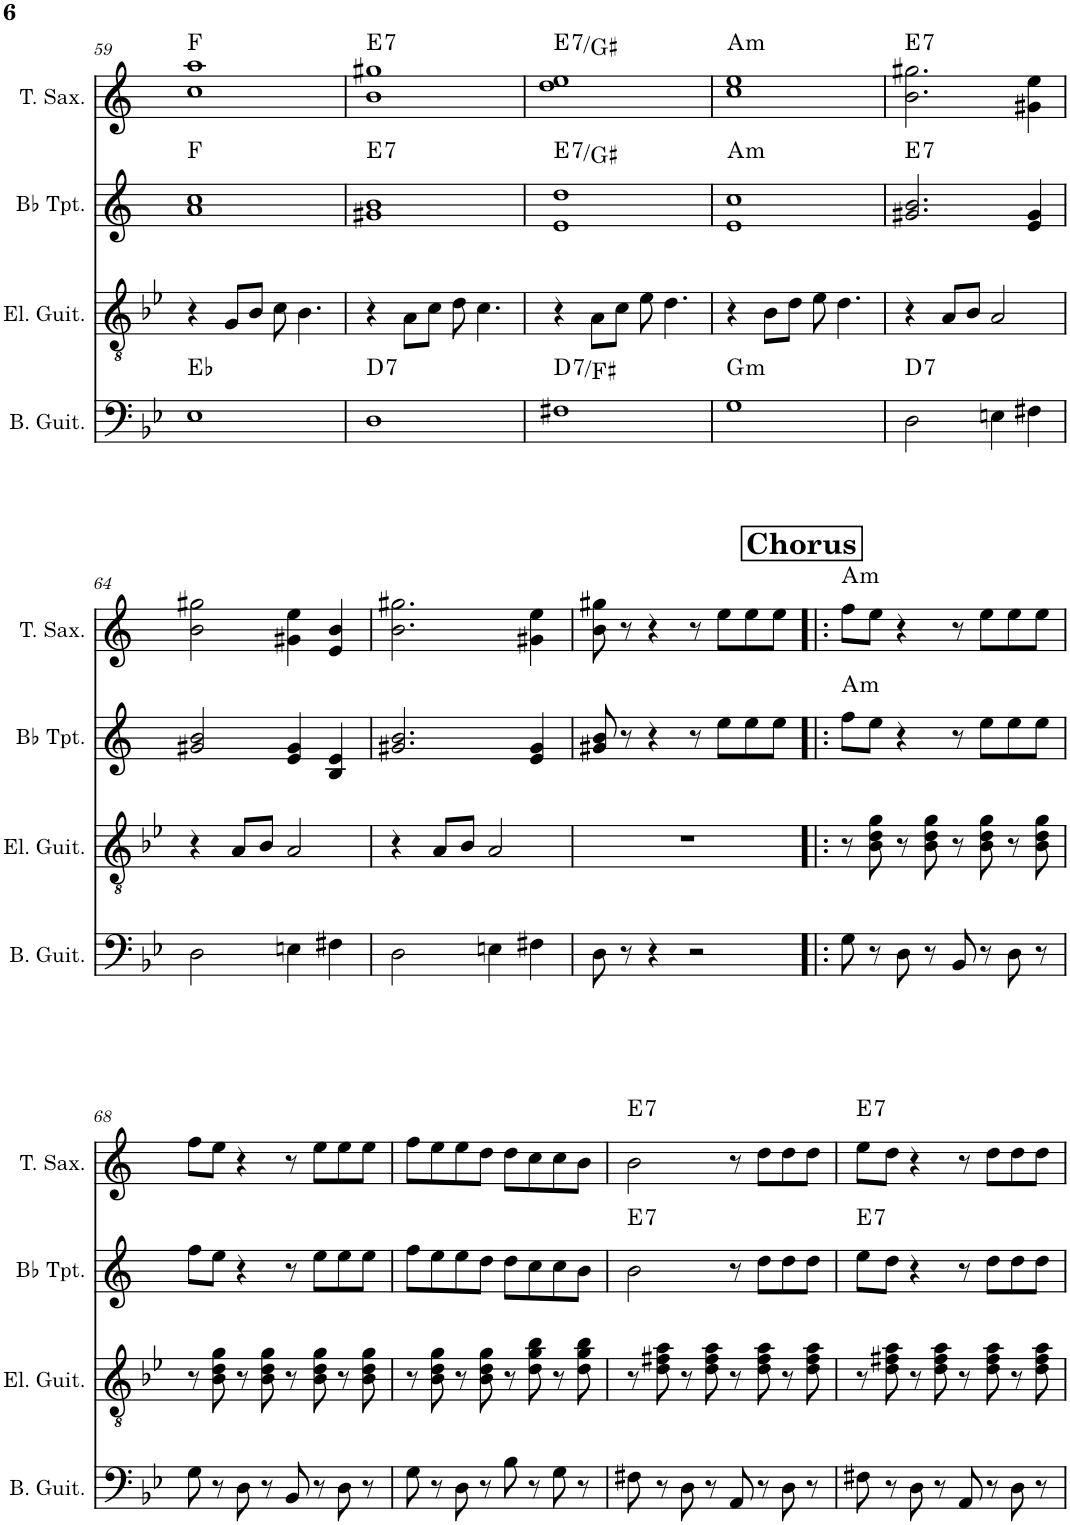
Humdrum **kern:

**kern	**harte	**kern	**kern	**harte	**kern	**harte
*part4	*part4	*part3	*part2	*part2	*part1	*part1
*staff4	*	*staff3	*staff2	*	*staff1	*
*I"Bass Guitar	*	*I"Electric Guitar	*I"Bb Trumpet	*	*I"Tenor Saxophone	*
*I'B. Guit.	*	*I'El. Guit.	*I'Bb Tpt.	*	*I'T. Sax.	*
!!LO:PB:g=z
*clefF4	*	*clefGv2	*clefG2	*	*clefG2	*
*Trd7c12	*	*	*Trd1c2	*	*Trd8c14	*
*k[b-e-]	*	*k[b-e-]	*k[]	*	*k[]	*
*M4/4	*	*M4/4	*M4/4	*	*M4/4	*
=59	=59	=59	=59	=59	=59	=59
1E-	Eb:maj	4r	1a 1cc	F:maj	1cc 1aa	F:maj
.	.	8G/L	.	.	.	.
.	.	8B-/J	.	.	.	.
.	.	8c\	.	.	.	.
.	.	4.B-\	.	.	.	.
=60	=60	=60	=60	=60	=60	=60
!	!LO:H:kt=7	!	!	!LO:H:kt=7	!	!LO:H:kt=7
1D	D:7	4r	1g#X 1b	E:7	1b 1gg#X	E:7
.	.	8A\L	.	.	.	.
.	.	8c\J	.	.	.	.
.	.	8d\	.	.	.	.
.	.	4.c\	.	.	.	.
=61	=61	=61	=61	=61	=61	=61
!	!LO:H:kt=7	!	!	!LO:H:kt=7	!	!LO:H:kt=7
1F#X	D:7/3	4r	1e 1dd	E:7/3	1dd 1ee	E:7/3
.	.	8A\L	.	.	.	.
.	.	8c\J	.	.	.	.
.	.	8e-\	.	.	.	.
.	.	4.d\	.	.	.	.
=62	=62	=62	=62	=62	=62	=62
!	!LO:H:kt=m	!	!	!LO:H:kt=m	!	!LO:H:kt=m
1G	G:min	4r	1e 1cc	A:min	1cc 1ee	A:min
.	.	8B-\L	.	.	.	.
.	.	8d\J	.	.	.	.
.	.	8e-\	.	.	.	.
.	.	4.d\	.	.	.	.
=63	=63	=63	=63	=63	=63	=63
!	!LO:H:kt=7	!	!	!LO:H:kt=7	!	!LO:H:kt=7
2D\	D:7	4r	2.g#X/ 2.b/	E:7	2.b\ 2.gg#X\	E:7
.	.	8A/L	.	.	.	.
.	.	8B-/J	.	.	.	.
4En\	.	2A/	.	.	.	.
4F#X\	.	.	4e/ 4g#/	.	4g#X\ 4ee\	.
!!LO:LB:g=z
=64	=64	=64	=64	=64	=64	=64
2D\	.	4r	2g#X/ 2b/	.	2b\ 2gg#X\	.
.	.	8A/L	.	.	.	.
.	.	8B-/J	.	.	.	.
4En\	.	2A/	4e/ 4g#/	.	4g#X\ 4ee\	.
4F#X\	.	.	4B/ 4e/	.	4e/ 4b/	.
=65	=65	=65	=65	=65	=65	=65
2D\	.	4r	2.g#X/ 2.b/	.	2.b\ 2.gg#X\	.
.	.	8A/L	.	.	.	.
.	.	8B-/J	.	.	.	.
4En\	.	2A/	.	.	.	.
4F#X\	.	.	4e/ 4g#/	.	4g#X\ 4ee\	.
=66	=66	=66	=66	=66	=66	=66
8D\	.	1r	8g#X/ 8b/	.	8b\ 8gg#X\	.
8r	.	.	8r	.	8r	.
4r	.	.	4r	.	4r	.
2r	.	.	8r	.	8r	.
.	.	.	8ee\L	.	8ee\L	.
.	.	.	8ee\	.	8ee\	.
.	.	.	8ee\J	.	8ee\J	.
!!LO:REH:place=s1:a:B:cj:fs=14:t=Chorus
=67!|:	=67!|:	=67!|:	=67!|:	=67!|:	=67!|:	=67!|:
!	!	!	!	!LO:H:kt=m	!	!LO:H:kt=m
8G\	.	8r	8ff\L	A:min	8ff\L	A:min
8r	.	8B-\ 8d\ 8g\	8ee\J	.	8ee\J	.
8D\	.	8r	4r	.	4r	.
8r	.	8B-\ 8d\ 8g\	.	.	.	.
8BB-/	.	8r	8r	.	8r	.
8r	.	8B-\ 8d\ 8g\	8ee\L	.	8ee\L	.
8D\	.	8r	8ee\	.	8ee\	.
8r	.	8B-\ 8d\ 8g\	8ee\J	.	8ee\J	.
!!LO:LB:g=z
=68	=68	=68	=68	=68	=68	=68
8G\	.	8r	8ff\L	.	8ff\L	.
8r	.	8B-\ 8d\ 8g\	8ee\J	.	8ee\J	.
8D\	.	8r	4r	.	4r	.
8r	.	8B-\ 8d\ 8g\	.	.	.	.
8BB-/	.	8r	8r	.	8r	.
8r	.	8B-\ 8d\ 8g\	8ee\L	.	8ee\L	.
8D\	.	8r	8ee\	.	8ee\	.
8r	.	8B-\ 8d\ 8g\	8ee\J	.	8ee\J	.
=69	=69	=69	=69	=69	=69	=69
8G\	.	8r	8ff\L	.	8ff\L	.
8r	.	8B-\ 8d\ 8g\	8ee\	.	8ee\	.
8D\	.	8r	8ee\	.	8ee\	.
8r	.	8B-\ 8d\ 8g\	8dd\J	.	8dd\J	.
8B-\	.	8r	8dd\L	.	8dd\L	.
8r	.	8d\ 8g\ 8b-\	8cc\	.	8cc\	.
8G\	.	8r	8cc\	.	8cc\	.
8r	.	8d\ 8g\ 8b-\	8b\J	.	8b\J	.
=70	=70	=70	=70	=70	=70	=70
!	!	!	!	!LO:H:kt=7	!	!LO:H:kt=7
8F#X\	.	8r	2b\	E:7	2b\	E:7
8r	.	8d\ 8f#X\ 8a\	.	.	.	.
8D\	.	8r	.	.	.	.
8r	.	8d\ 8f#\ 8a\	.	.	.	.
8AA/	.	8r	8r	.	8r	.
8r	.	8d\ 8f#\ 8a\	8dd\L	.	8dd\L	.
8D\	.	8r	8dd\	.	8dd\	.
8r	.	8d\ 8f#\ 8a\	8dd\J	.	8dd\J	.
=71	=71	=71	=71	=71	=71	=71
!	!	!	!	!LO:H:kt=7	!	!LO:H:kt=7
8F#X\	.	8r	8ee\L	E:7	8ee\L	E:7
8r	.	8d\ 8f#X\ 8a\	8dd\J	.	8dd\J	.
8D\	.	8r	4r	.	4r	.
8r	.	8d\ 8f#\ 8a\	.	.	.	.
8AA/	.	8r	8r	.	8r	.
8r	.	8d\ 8f#\ 8a\	8dd\L	.	8dd\L	.
8D\	.	8r	8dd\	.	8dd\	.
8r	.	8d\ 8f#\ 8a\	8dd\J	.	8dd\J	.
=	=	=	=	=	=	=
*-	*-	*-	*-	*-	*-	*-
